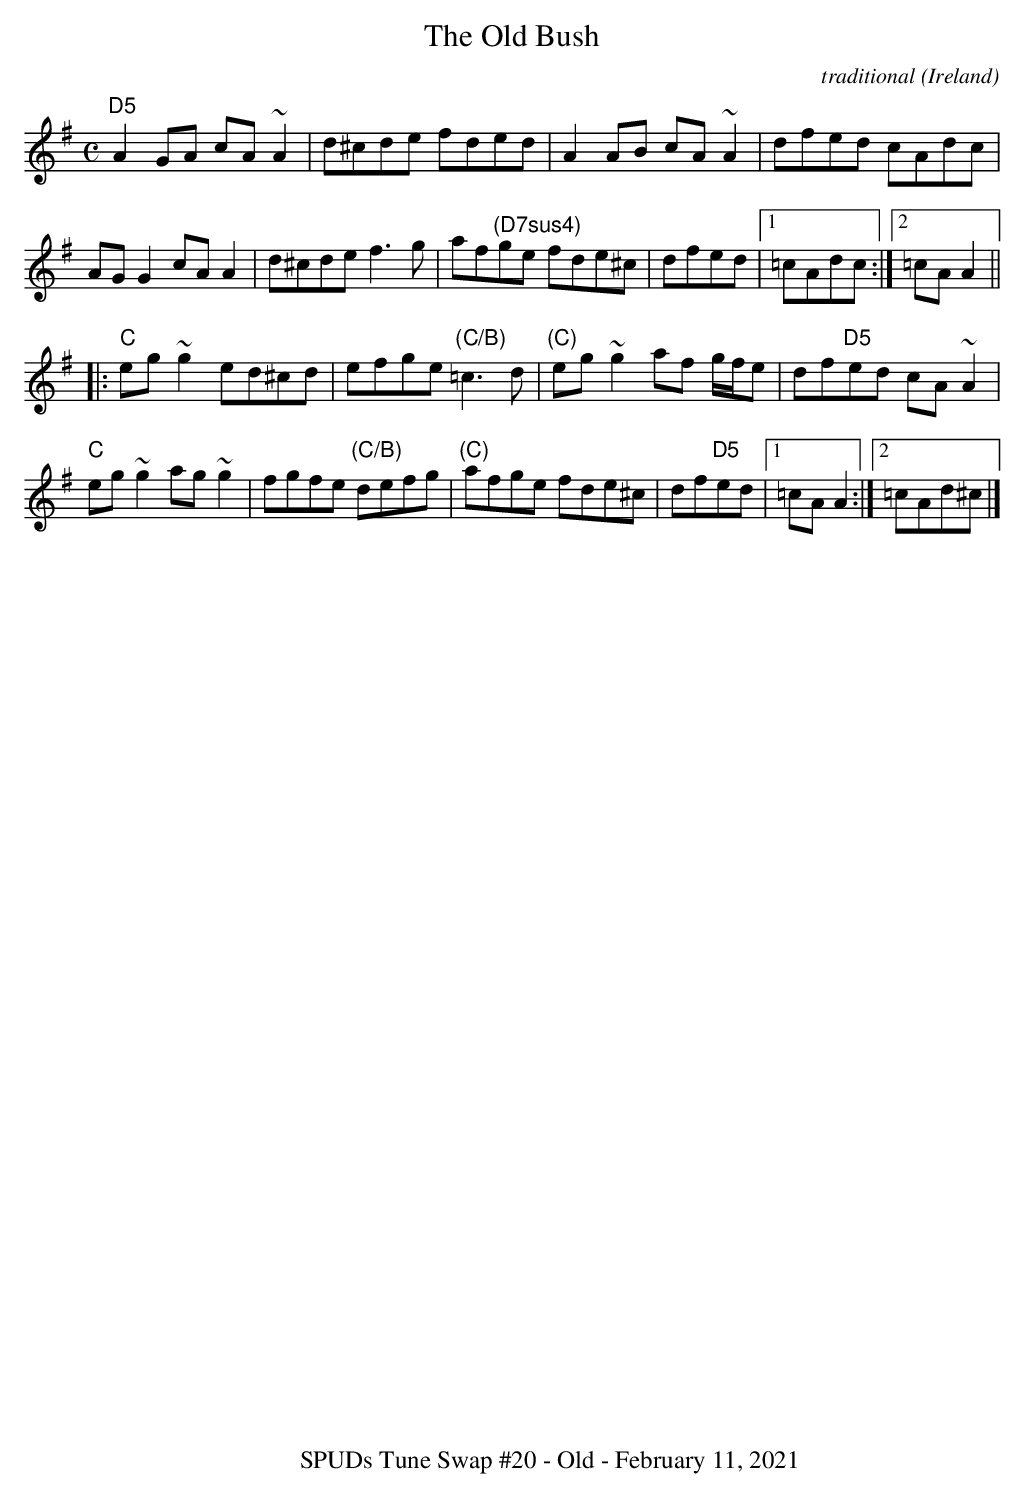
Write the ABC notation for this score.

X:1
T:Old Bush, The
C: traditional
O: Ireland
M:C
L:1/8
K:Dmix
"D5"A2GA cA~A2 | d^cde fded | A2AB cA~A2 | dfed cAdc |
AG G2 cA A2 | d^cde f3g | af"(D7sus4)"ge fde^c | dfed |[1=cAdc :|[2=cA A2 ||
|:"C"eg ~g2 ed^cd | efge "(C/B)"=c3d | "(C)"eg~g2 af g/f/e | df"D5"ed cA ~A2 |
"C"eg~g2 ag~g2 | fgfe "(C/B)"defg | "(C)"afge fde^c | df"D5"ed |[1 =cAA2 :|[2 =cAd^c |]
